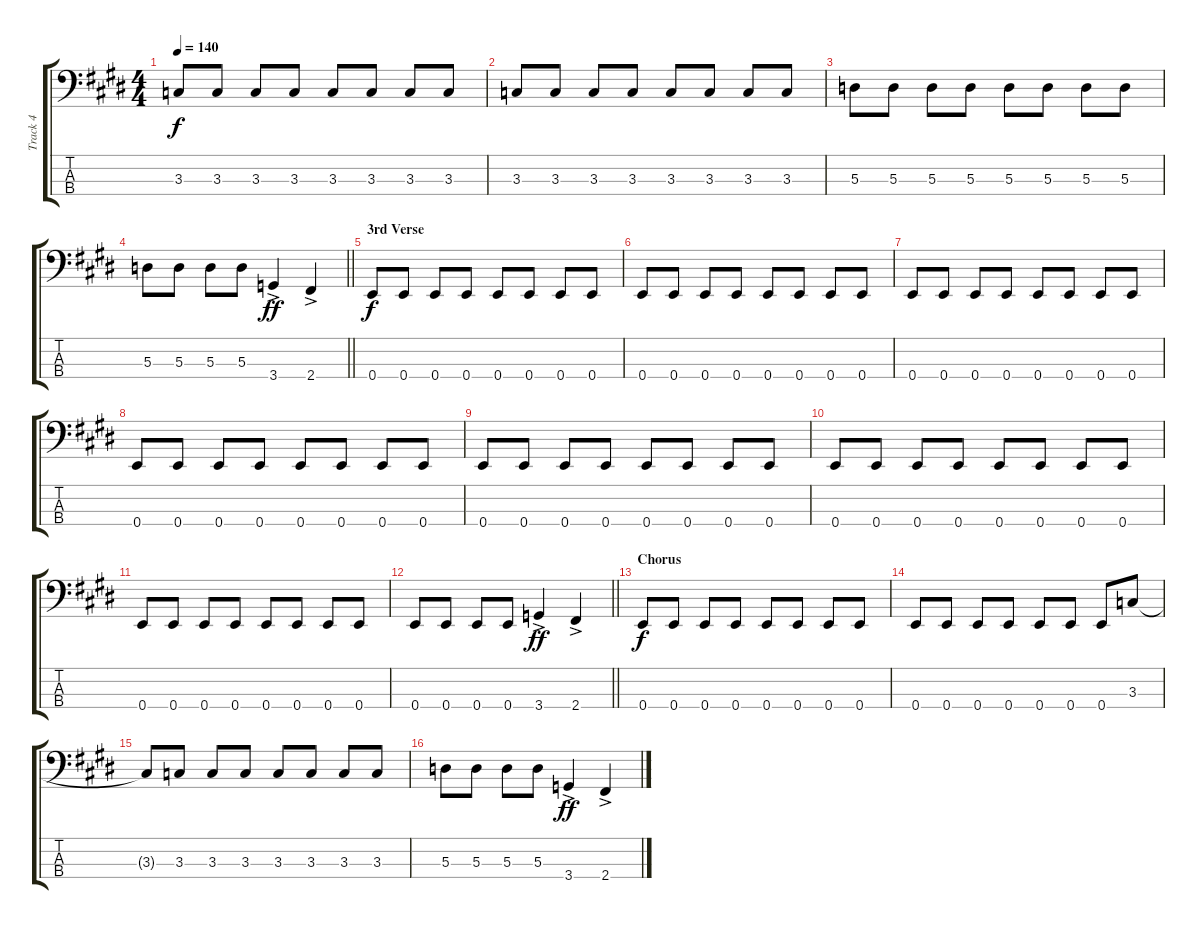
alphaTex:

\track ("Track 4" "Track 4") {instrument electricbasspick}
\staff {score tabs}
\tuning (G2 D2 A1 E1) {hide}
\ts (4 4)
\tempo 140
\clef f4
\ks e
3.3.8{dy f} 3.3.8 3.3.8 3.3.8 3.3.8 3.3.8 3.3.8 3.3.8 |
3.3.8 3.3.8 3.3.8 3.3.8 3.3.8 3.3.8 3.3.8 3.3.8 |
5.3.8 5.3.8 5.3.8 5.3.8 5.3.8 5.3.8 5.3.8 5.3.8 |
\barLineRight lightlight
5.3.8 5.3.8 5.3.8 5.3.8 3.4{ac}.4{dy ff} 2.4{ac}.4 |
\section ("" "3rd Verse")
0.4.8{dy f} 0.4.8 0.4.8 0.4.8 0.4.8 0.4.8 0.4.8 0.4.8 |
0.4.8 0.4.8 0.4.8 0.4.8 0.4.8 0.4.8 0.4.8 0.4.8 |
0.4.8 0.4.8 0.4.8 0.4.8 0.4.8 0.4.8 0.4.8 0.4.8 |
0.4.8 0.4.8 0.4.8 0.4.8 0.4.8 0.4.8 0.4.8 0.4.8 |
0.4.8 0.4.8 0.4.8 0.4.8 0.4.8 0.4.8 0.4.8 0.4.8 |
0.4.8 0.4.8 0.4.8 0.4.8 0.4.8 0.4.8 0.4.8 0.4.8 |
0.4.8 0.4.8 0.4.8 0.4.8 0.4.8 0.4.8 0.4.8 0.4.8 |
\barLineRight lightlight
0.4.8 0.4.8 0.4.8 0.4.8 3.4{ac}.4{dy ff} 2.4{ac}.4 |
\section ("" "Chorus")
0.4.8{dy f} 0.4.8 0.4.8 0.4.8 0.4.8 0.4.8 0.4.8 0.4.8 |
0.4.8 0.4.8 0.4.8 0.4.8 0.4.8 0.4.8 0.4.8 3.3.8 |
3.3{t}.8 3.3.8 3.3.8 3.3.8 3.3.8 3.3.8 3.3.8 3.3.8 |
5.3.8 5.3.8 5.3.8 5.3.8 3.4{ac}.4{dy ff} 2.4{ac}.4
